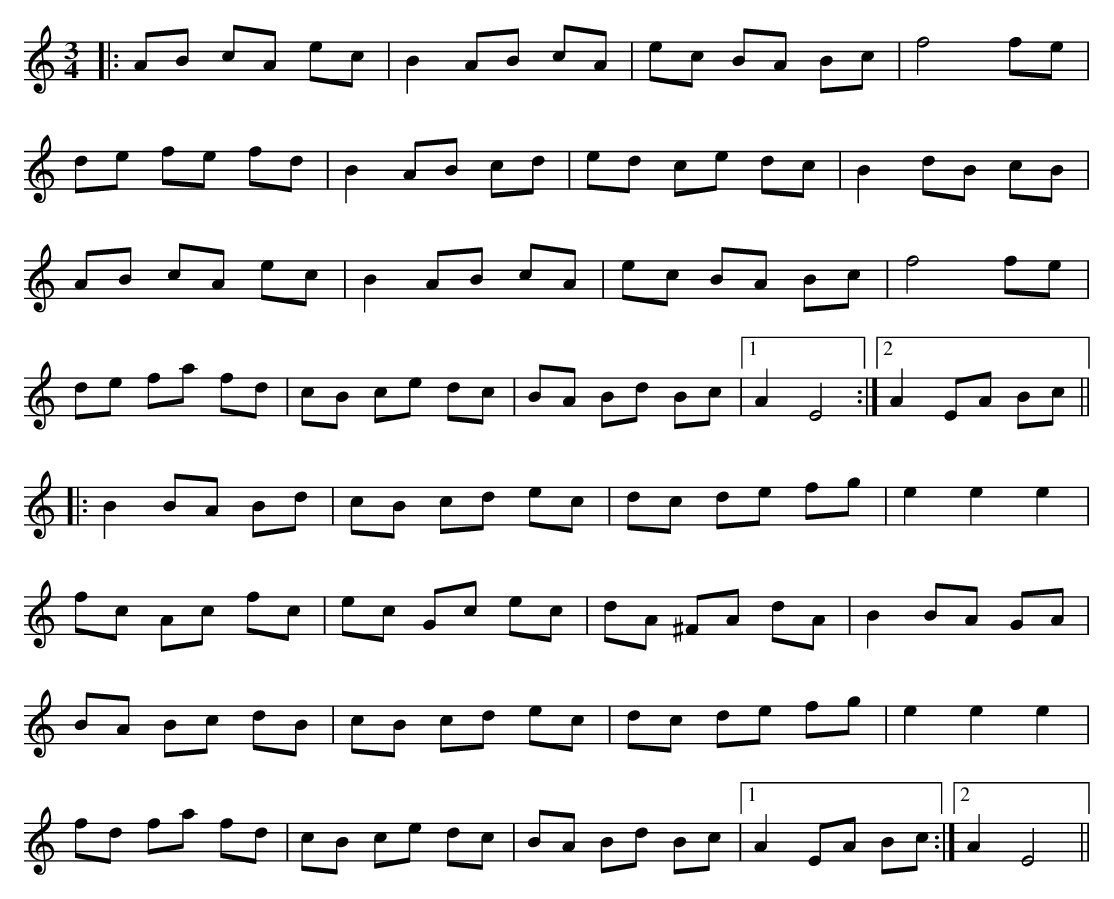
X:1
M:3/4
K:Amin
|:AB cA ec|B2 AB cA|ec BA Bc|f4 fe|
de fe fd|B2 AB cd|ed ce dc|B2 dB cB|
AB cA ec|B2 AB cA|ec BA Bc|f4 fe|
de fa fd|cB ce dc|BA Bd Bc|1 A2 E4:|2 A2 EA Bc||
|:B2 BA Bd|cB cd ec|dc de fg|e2 e2 e2|
fc Ac fc|ec Gc ec|dA ^FA dA|B2 BA GA|
BA Bc dB|cB cd ec|dc de fg|e2 e2 e2|
fd fa fd|cB ce dc|BA Bd Bc|1 A2 EA Bc:|2 A2 E4||
